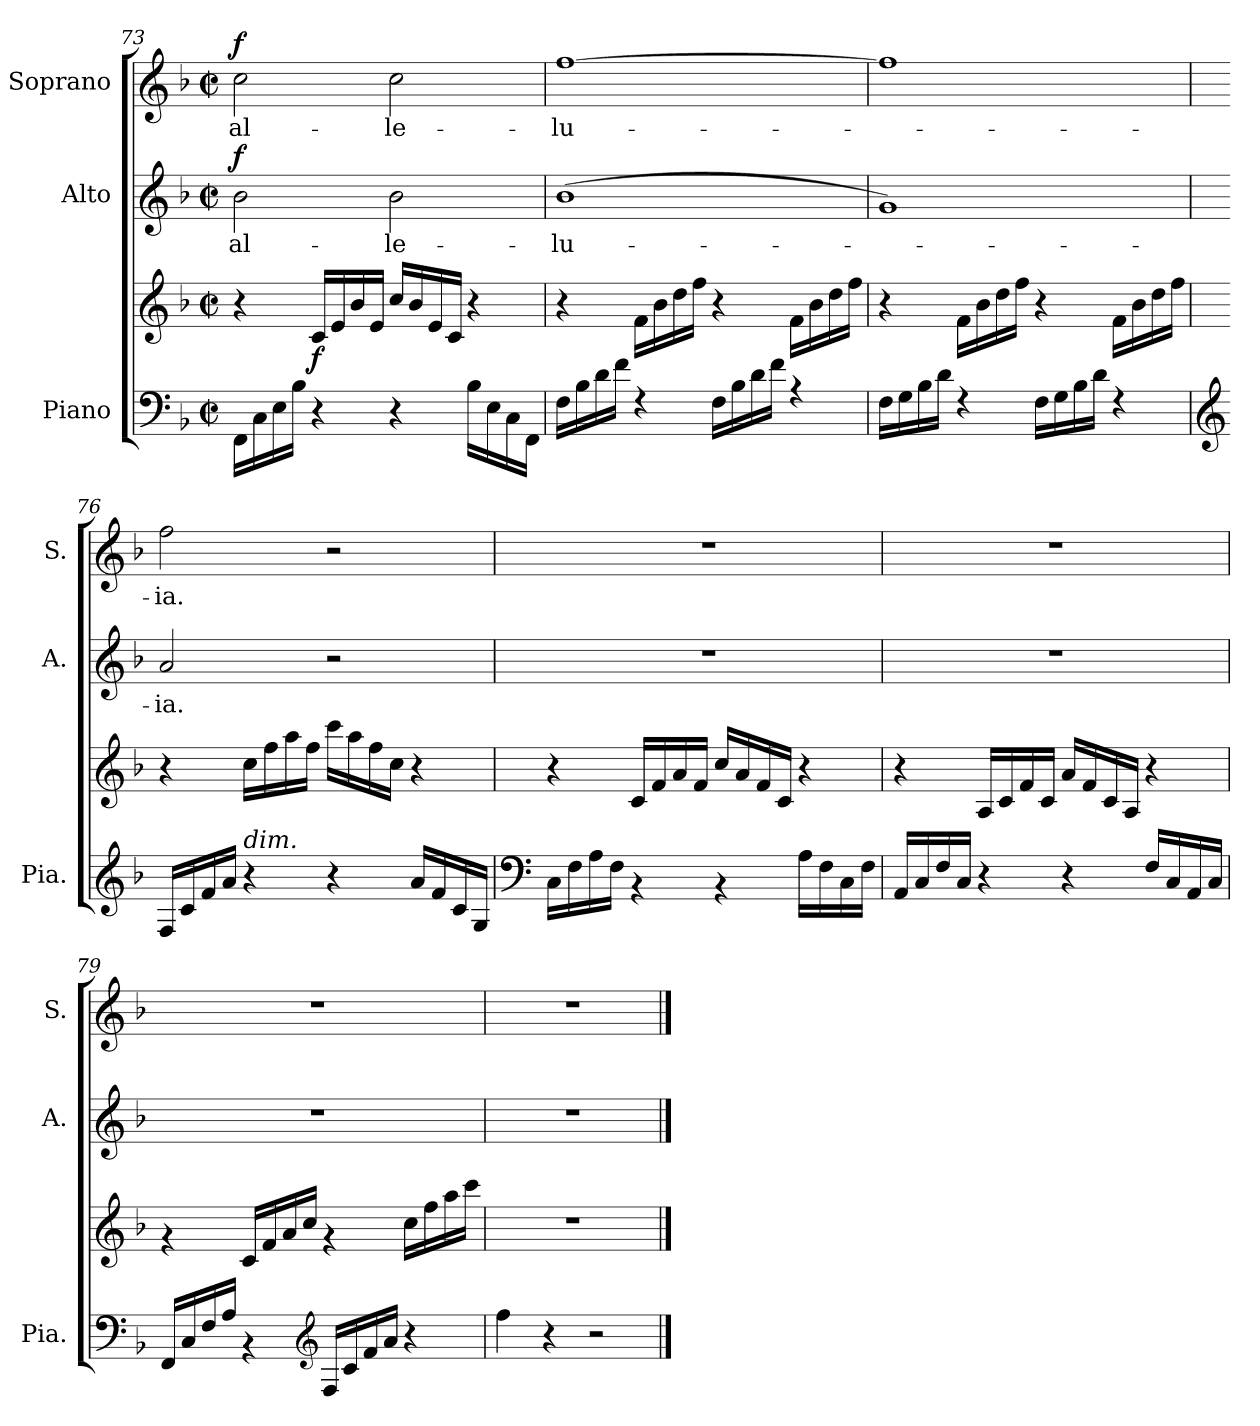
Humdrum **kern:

**kern	**kern	**dynam	**kern	**text	**dynam	**kern	**text	**dynam
*part3	*part3	*part3	*part2	*part2	*part2	*part1	*part1	*part1
*staff4	*staff3	*staff3/4	*staff2	*staff2	*staff2	*staff1	*staff1	*staff1
*I"Piano	*	*	*I"Alto	*	*	*I"Soprano	*	*
*I'Pia.	*	*	*I'A.	*	*	*I'S.	*	*
*clefF4	*clefG2	*	*clefG2	*	*	*clefG2	*	*
*k[b-]	*k[b-]	*	*k[b-]	*	*	*k[b-]	*	*
*M2/2	*M2/2	*	*M2/2	*	*	*M2/2	*	*
*met(c|)	*met(c|)	*	*met(c|)	*	*	*met(c|)	*	*
=73	=73	=73	=73	=73	=73	=73	=73	=73
!	!	!	!	!LO:LY:b	!LO:DY:a	!	!LO:LY:b	!LO:DY:a
16FF\LL	4r	.	2b-\	al-	f	2cc\	al-	f
16C\	.	.	.	.	.	.	.	.
16E\	.	.	.	.	.	.	.	.
16B-\JJ	.	.	.	.	.	.	.	.
!	!	!LO:DY:b	!	!	!	!	!	!
4r	16c/LL	f	.	.	.	.	.	.
.	16e/	.	.	.	.	.	.	.
.	16b-/	.	.	.	.	.	.	.
.	16e/JJ	.	.	.	.	.	.	.
!	!	!	!	!LO:LY:b	!	!	!LO:LY:b	!
4r	16cc/LL	.	2b-\	-le-	.	2cc\	-le-	.
.	16b-/	.	.	.	.	.	.	.
.	16e/	.	.	.	.	.	.	.
.	16c/JJ	.	.	.	.	.	.	.
16B-\LL	4r	.	.	.	.	.	.	.
16E\	.	.	.	.	.	.	.	.
16C\	.	.	.	.	.	.	.	.
16FF\JJ	.	.	.	.	.	.	.	.
=74	=74	=74	=74	=74	=74	=74	=74	=74
!	!	!	!	!LO:LY:b	!	!	!LO:LY:b	!
16F\LL	4r	.	(>1b-	-lu-	.	[1ff	-lu-	.
16B-\	.	.	.	.	.	.	.	.
16d\	.	.	.	.	.	.	.	.
16f\JJ	.	.	.	.	.	.	.	.
4rF	16f\LL	.	.	.	.	.	.	.
.	16b-\	.	.	.	.	.	.	.
.	16dd\	.	.	.	.	.	.	.
.	16ff\JJ	.	.	.	.	.	.	.
16F\LL	4r	.	.	.	.	.	.	.
16B-\	.	.	.	.	.	.	.	.
16d\	.	.	.	.	.	.	.	.
16f\JJ	.	.	.	.	.	.	.	.
4rA	16f\LL	.	.	.	.	.	.	.
.	16b-\	.	.	.	.	.	.	.
.	16dd\	.	.	.	.	.	.	.
.	16ff\JJ	.	.	.	.	.	.	.
!!LO:PB:g=z
=75	=75	=75	=75	=75	=75	=75	=75	=75
16F\LL	4r	.	1g)	.	.	1ff]	.	.
16G\	.	.	.	.	.	.	.	.
16B-\	.	.	.	.	.	.	.	.
16d\JJ	.	.	.	.	.	.	.	.
4rF	16f\LL	.	.	.	.	.	.	.
.	16b-\	.	.	.	.	.	.	.
.	16dd\	.	.	.	.	.	.	.
.	16ff\JJ	.	.	.	.	.	.	.
16F\LL	4r	.	.	.	.	.	.	.
16G\	.	.	.	.	.	.	.	.
16B-\	.	.	.	.	.	.	.	.
16d\JJ	.	.	.	.	.	.	.	.
4rF	16f\LL	.	.	.	.	.	.	.
.	16b-\	.	.	.	.	.	.	.
.	16dd\	.	.	.	.	.	.	.
.	16ff\JJ	.	.	.	.	.	.	.
=76	=76	=76	=76	=76	=76	=76	=76	=76
*clefG2	*	*	*	*	*	*	*	*
!	!	!	!	!LO:LY:b	!	!	!LO:LY:b	!
16F/LL	4r	.	2a/	-ia.	.	2ff\	-ia.	.
16c/	.	.	.	.	.	.	.	.
16f/	.	.	.	.	.	.	.	.
16a/JJ	.	.	.	.	.	.	.	.
!LO:TX:a:i:t=dim.	!	!	!	!	!	!	!	!
4r	16cc\LL	.	.	.	.	.	.	.
.	16ff\	.	.	.	.	.	.	.
.	16aa\	.	.	.	.	.	.	.
.	16ff\JJ	.	.	.	.	.	.	.
4r	16ccc\LL	.	2r	.	.	2r	.	.
.	16aa\	.	.	.	.	.	.	.
.	16ff\	.	.	.	.	.	.	.
.	16cc\JJ	.	.	.	.	.	.	.
16a/LL	4r	.	.	.	.	.	.	.
16f/	.	.	.	.	.	.	.	.
16c/	.	.	.	.	.	.	.	.
16G/JJ	.	.	.	.	.	.	.	.
=77	=77	=77	=77	=77	=77	=77	=77	=77
*clefF4	*	*	*	*	*	*	*	*
16C\LL	4r	.	1r	.	.	1r	.	.
16F\	.	.	.	.	.	.	.	.
16A\	.	.	.	.	.	.	.	.
16F\JJ	.	.	.	.	.	.	.	.
4rBB	16c/LL	.	.	.	.	.	.	.
.	16f/	.	.	.	.	.	.	.
.	16a/	.	.	.	.	.	.	.
.	16f/JJ	.	.	.	.	.	.	.
4rBB	16cc/LL	.	.	.	.	.	.	.
.	16a/	.	.	.	.	.	.	.
.	16f/	.	.	.	.	.	.	.
.	16c/JJ	.	.	.	.	.	.	.
16A\LL	4r	.	.	.	.	.	.	.
16F\	.	.	.	.	.	.	.	.
16C\	.	.	.	.	.	.	.	.
16F\JJ	.	.	.	.	.	.	.	.
!!LO:LB:g=z
=78	=78	=78	=78	=78	=78	=78	=78	=78
16AA/LL	4r	.	1r	.	.	1r	.	.
16C/	.	.	.	.	.	.	.	.
16F/	.	.	.	.	.	.	.	.
16C/JJ	.	.	.	.	.	.	.	.
4r	16A/LL	.	.	.	.	.	.	.
.	16c/	.	.	.	.	.	.	.
.	16f/	.	.	.	.	.	.	.
.	16c/JJ	.	.	.	.	.	.	.
4r	16a/LL	.	.	.	.	.	.	.
.	16f/	.	.	.	.	.	.	.
.	16c/	.	.	.	.	.	.	.
.	16A/JJ	.	.	.	.	.	.	.
16F/LL	4r	.	.	.	.	.	.	.
16C/	.	.	.	.	.	.	.	.
16AA/	.	.	.	.	.	.	.	.
16C/JJ	.	.	.	.	.	.	.	.
=79	=79	=79	=79	=79	=79	=79	=79	=79
16FF/LL	4rg	.	1r	.	.	1r	.	.
16C/	.	.	.	.	.	.	.	.
16F/	.	.	.	.	.	.	.	.
16A/JJ	.	.	.	.	.	.	.	.
4rBB	16c/LL	.	.	.	.	.	.	.
.	16f/	.	.	.	.	.	.	.
.	16a/	.	.	.	.	.	.	.
.	16cc/JJ	.	.	.	.	.	.	.
*clefG2	*	*	*	*	*	*	*	*
16F/LL	4rg	.	.	.	.	.	.	.
16c/	.	.	.	.	.	.	.	.
16f/	.	.	.	.	.	.	.	.
16a/JJ	.	.	.	.	.	.	.	.
4r	16cc\LL	.	.	.	.	.	.	.
.	16ff\	.	.	.	.	.	.	.
.	16aa\	.	.	.	.	.	.	.
.	16ccc\JJ	.	.	.	.	.	.	.
=80	=80	=80	=80	=80	=80	=80	=80	=80
4ff\	1r	.	1r	.	.	1r	.	.
4r	.	.	.	.	.	.	.	.
2r	.	.	.	.	.	.	.	.
==	==	==	==	==	==	==	==	==
*-	*-	*-	*-	*-	*-	*-	*-	*-
